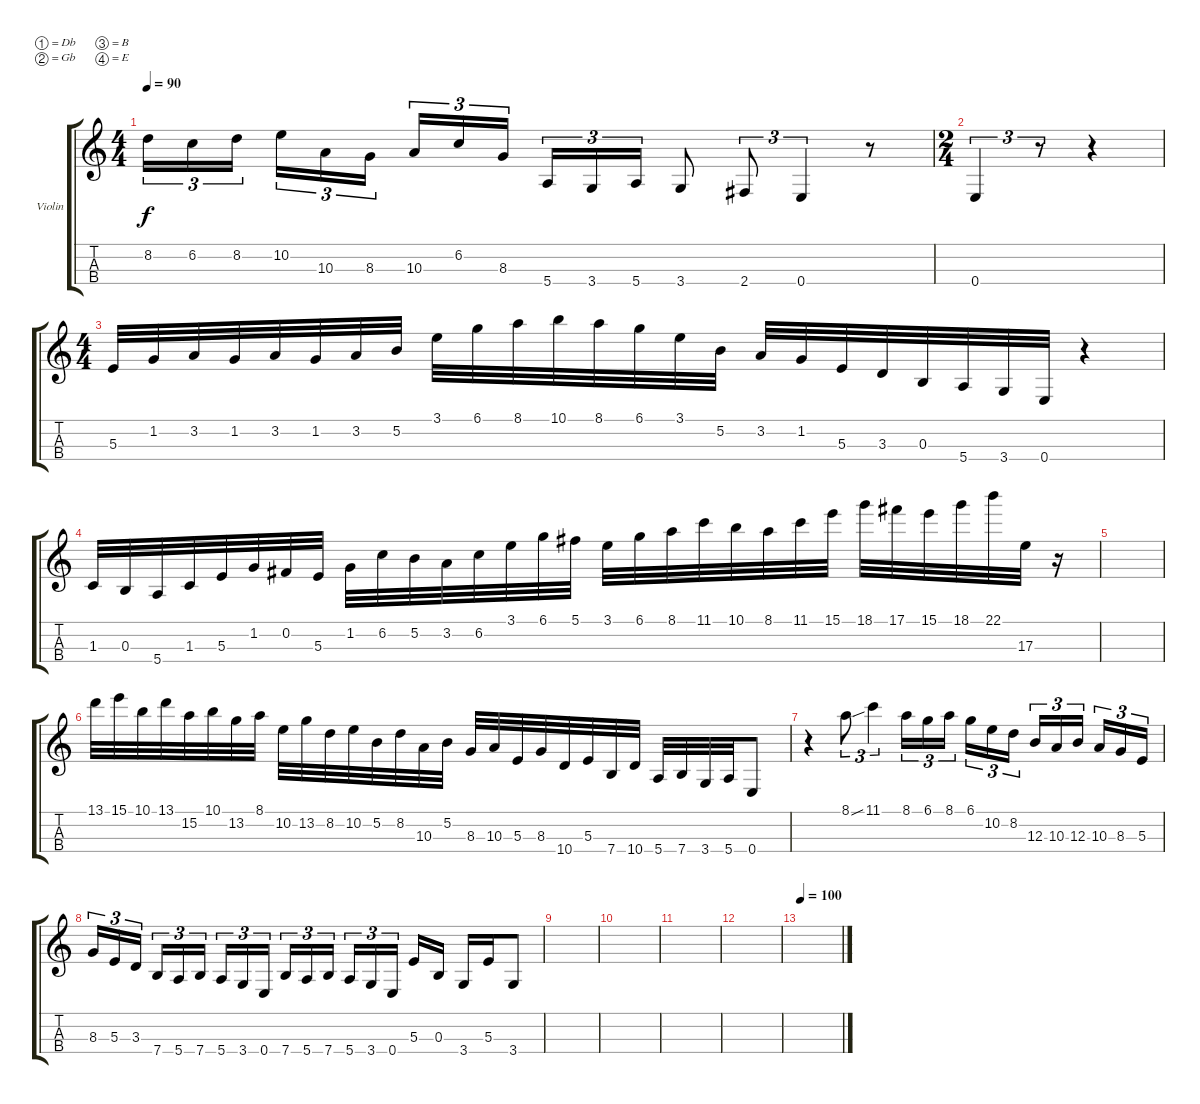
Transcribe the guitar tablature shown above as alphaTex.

\defaultSystemsLayout 4
\bracketExtendMode groupsimilarinstruments
\firstSystemTrackNameOrientation horizontal
\otherSystemsTrackNameOrientation horizontal
\track ("Violin E-B-Gb-Db" "Violin ") {instrument violin}
\staff {score tabs}
\tuning (Db5 Gb4 B3 E3)
\ts (4 4)
\tempo 90
\clef g2
\ks c
8.2.16{tu (3 2) dy f} 6.2.16{tu (3 2)} 8.2.16{tu (3 2)} 10.2.16{tu (3 2)} 10.3.16{tu (3 2)} 8.3.16{tu (3 2)} 10.3.16{tu (3 2)} 6.2.16{tu (3 2)} 8.3.16{tu (3 2)} 5.4.16{tu (3 2)} 3.4.16{tu (3 2)} 5.4.16{tu (3 2)} 3.4.8 2.4.8{tu (3 2)} 0.4.4{tu (3 2)} r.8 |
\ts (2 4)
0.4.4{tu (3 2)} r.8{tu (3 2)} r.4 |
\ts (4 4)
5.3.32 1.2.32 3.2.32 1.2.32 3.2.32 1.2.32 3.2.32 5.2.32 3.1.32 6.1.32 8.1.32 10.1.32 8.1.32 6.1.32 3.1.32 5.2.32 3.2.32 1.2.32 5.3.32 3.3.32 0.3.32 5.4.32 3.4.32 0.4.32 r.4 |
1.3.32 0.3.32 5.4.32 1.3.32 5.3.32 1.2.32 0.2.32 5.3.32 1.2.32 6.2.32 5.2.32 3.2.32 6.2.32 3.1.32 6.1.32 5.1.32 3.1.32 6.1.32 8.1.32 11.1.32 10.1.32 8.1.32 11.1.32 15.1.32 18.1.32 17.1.32 15.1.32 18.1.32 22.1.32 17.3.32 r.16 |
|
13.1.32 15.1.32 10.1.32 13.1.32 15.2.32 10.1.32 13.2.32 8.1.32 10.2.32 13.2.32 8.2.32 10.2.32 5.2.32 8.2.32 10.3.32 5.2.32 8.3.32 10.3.32 5.3.32 8.3.32 10.4.32 5.3.32 7.4.32 10.4.32 5.4.32 7.4.32 3.4.32 5.4.32 0.4.8 |
r.4 8.1{sou}.8{tu (3 2)} 11.1.4{tu (3 2)} 8.1.16{tu (3 2)} 6.1.16{tu (3 2)} 8.1.16{tu (3 2)} 6.1.16{tu (3 2)} 10.2.16{tu (3 2)} 8.2.16{tu (3 2)} 12.3.16{tu (3 2)} 10.3.16{tu (3 2)} 12.3.16{tu (3 2)} 10.3.16{tu (3 2)} 8.3.16{tu (3 2)} 5.3.16{tu (3 2)} |
8.3.16{tu (3 2)} 5.3.16{tu (3 2)} 3.3.16{tu (3 2)} 7.4.16{tu (3 2)} 5.4.16{tu (3 2)} 7.4.16{tu (3 2)} 5.4.16{tu (3 2)} 3.4.16{tu (3 2)} 0.4.16{tu (3 2)} 7.4.16{tu (3 2)} 5.4.16{tu (3 2)} 7.4.16{tu (3 2)} 5.4.16{tu (3 2)} 3.4.16{tu (3 2)} 0.4.16{tu (3 2)} 5.3.16 0.3.16 3.4.16 5.3.16 3.4.8 |
|
|
|
|
\tempo 100
